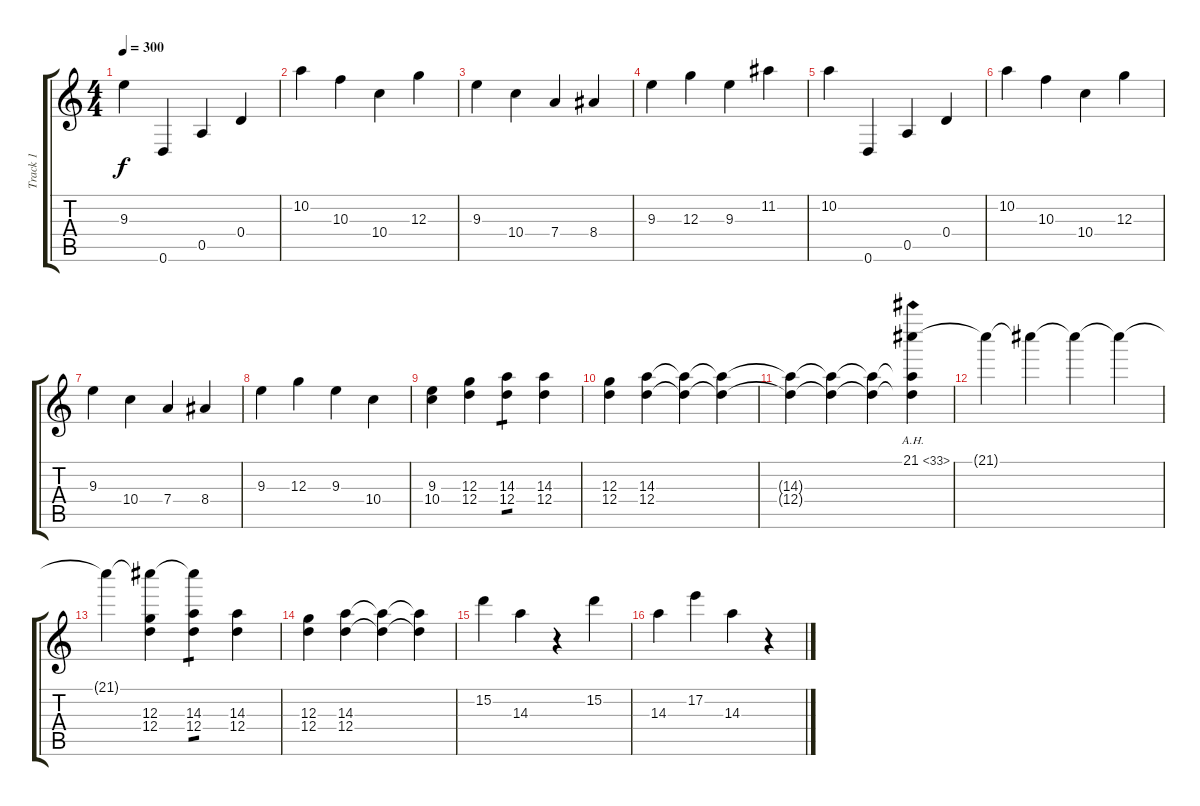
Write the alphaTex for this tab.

\track ("Track 1" "Track 1") {instrument electricguitarclean}
\staff {score tabs}
\tuning (E4 B3 G3 D3 A2 D2) {hide}
\ts (4 4)
\tempo 300
\clef g2
\ks c
9.3.4{dy f} 0.6.4 0.5.4 0.4.4 |
10.2.4 10.3.4 10.4.4 12.3.4 |
9.3.4 10.4.4 7.4.4 8.4.4 |
9.3.4 12.3.4 9.3.4 11.2.4 |
10.2.4 0.6.4 0.5.4 0.4.4 |
10.2.4 10.3.4 10.4.4 12.3.4 |
9.3.4 10.4.4 7.4.4 8.4.4 |
9.3.4 12.3.4 9.3.4 10.4.4 |
(9.3 10.4).4 (12.3 12.4).4{instrument overdrivenguitar} (14.3 12.4).4{tp 1} (14.3 12.4).4 |
(12.3 12.4).4 (14.3 12.4).4 (14.3{t} 12.4{t}).4 (14.3{t} 12.4{t}).4 |
(14.3{t} 12.4{t}).4 (14.3{t} 12.4{t}).4 (14.3{t} 12.4{t}).4 (21.1{ah 12} 14.3{t} 12.4{t}).4{instrument distortionguitar} |
21.1{t}.4 21.1{t}.4 21.1{t}.4 21.1{t}.4 |
21.1{t}.4 (21.1{t} 12.3 12.4).4 (21.1{t} 14.3 12.4).4{tp 1} (14.3 12.4).4 |
(12.3 12.4).4 (14.3 12.4).4 (14.3{t} 12.4{t}).4 (14.3{t} 12.4{t}).4 |
15.2.4{instrument distortionguitar} 14.3.4 r.4 15.2.4 |
14.3.4 17.2.4 14.3.4 r.4
